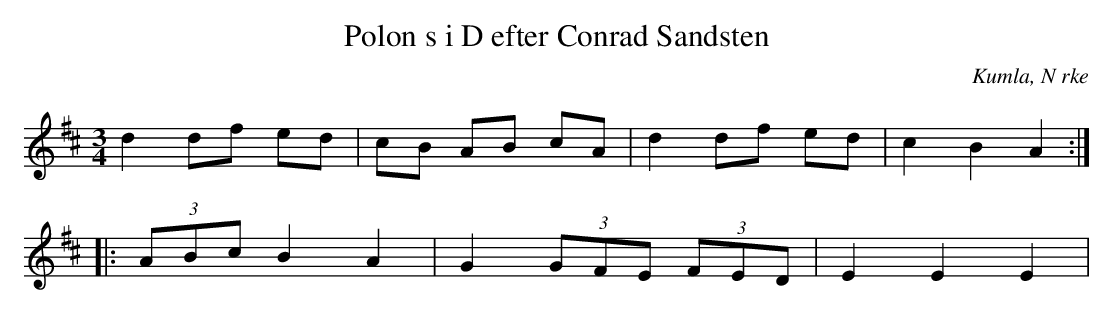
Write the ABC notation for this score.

X:1
T:Polon s i D efter Conrad Sandsten
O:Kumla, N rke
M:3/4
L:1/8
K:D
d2 df ed | cB AB cA | d2 df ed | c2 B2 A2 ::
(3ABc B2 A2 | G2 (3GFE (3FED | E2 E2 E2 |
